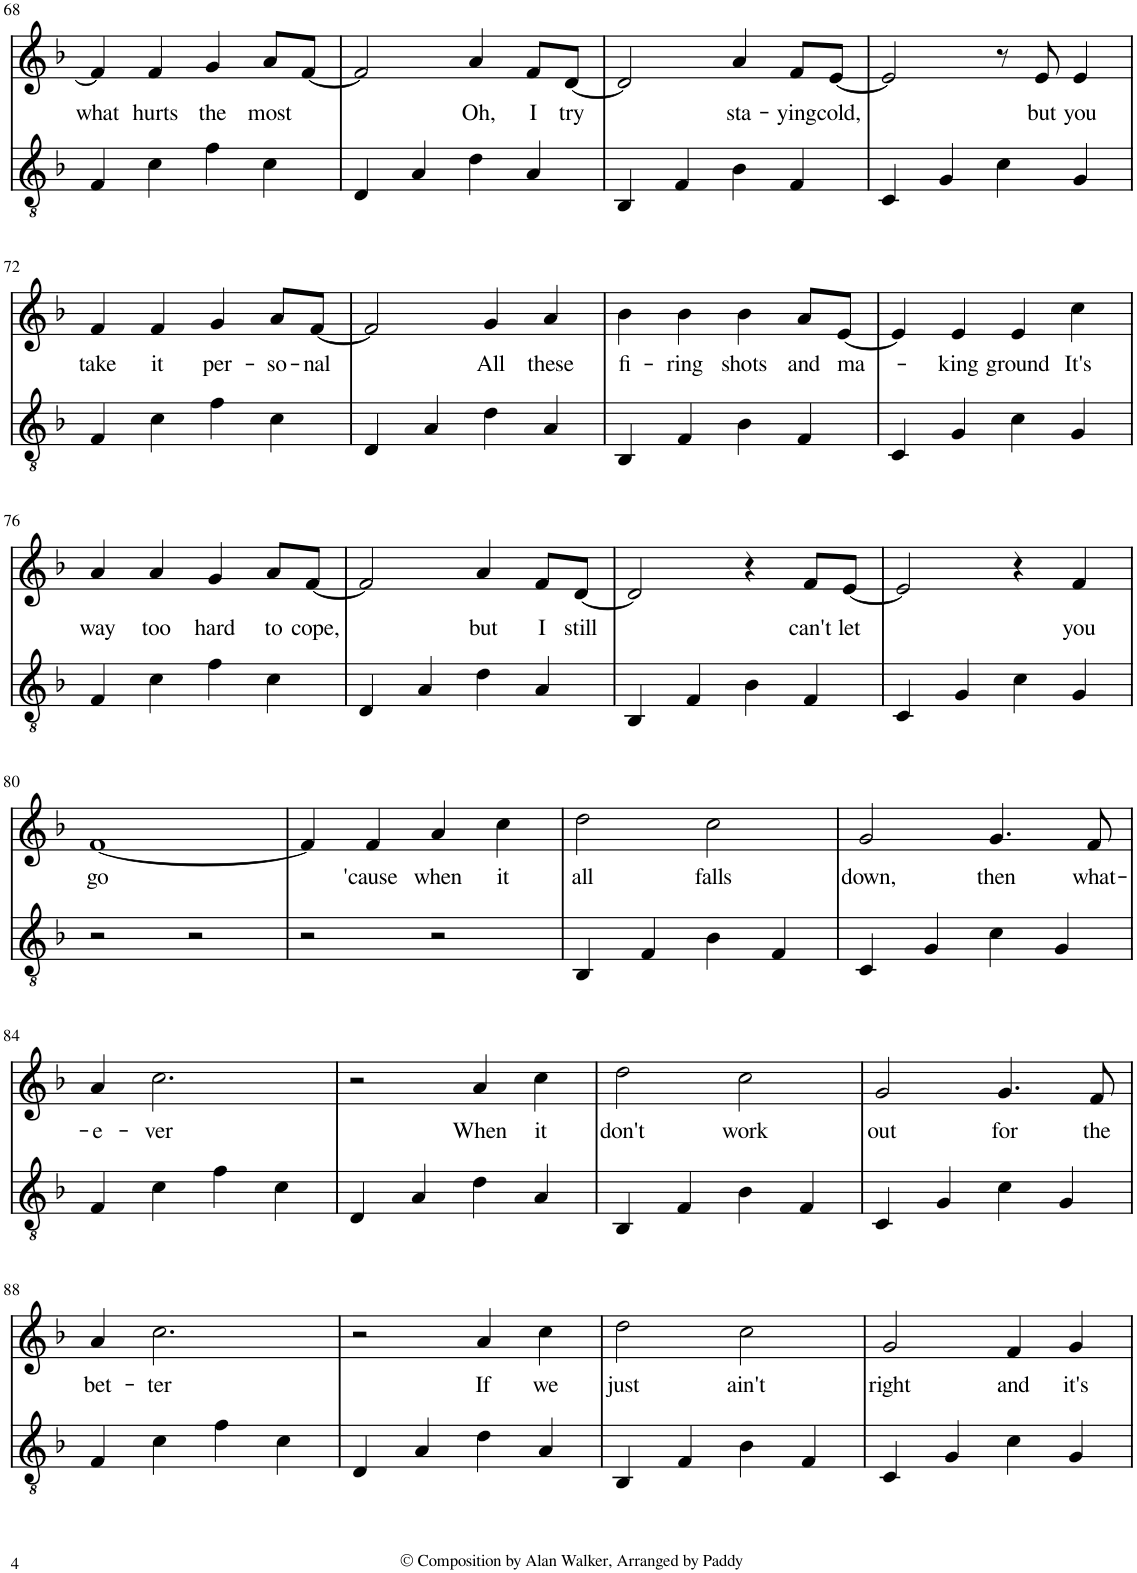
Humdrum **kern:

**kern	**kern	**text
*part2	*part1	*part1
*staff2	*staff1	*staff1
*I"Piano	*I"Piano	*
*I'Pno	*I'Pno	*
!!LO:PB:g=z
*clefGv2	*clefG2	*
*k[b-]	*k[b-]	*
*M4/4	*M4/4	*
=68	=68	=68
!	!	!LO:LY:b
4F/	4f/]	what
!	!	!LO:LY:b
4c\	4f/	hurts
!	!	!LO:LY:b
4f\	4g/	the
!	!	!LO:LY:b
4c\	8a/L	most
.	[8f/J	.
=69	=69	=69
4D/	2f/]	.
4A/	.	.
!	!	!LO:LY:b
4d\	4a/	Oh,
!	!	!LO:LY:b
4A/	8f/L	I
!	!	!LO:LY:b
.	[8d/J	try
=70	=70	=70
4BB-/	2d/]	.
4F/	.	.
!	!	!LO:LY:b
4B-\	4a/	sta-
!	!	!LO:LY:b
4F/	8f/L	-ying
!	!	!LO:LY:b
.	[8e/J	cold,
=71	=71	=71
4C/	2e/]	.
4G/	.	.
4c\	8r	.
!	!	!LO:LY:b
.	8e/	but
!	!	!LO:LY:b
4G/	4e/	you
!!LO:LB:g=z
=72	=72	=72
!	!	!LO:LY:b
4F/	4f/	take
!	!	!LO:LY:b
4c\	4f/	it
!	!	!LO:LY:b
4f\	4g/	per-
!	!	!LO:LY:b
4c\	8a/L	-so-
!	!	!LO:LY:b
.	[8f/J	-nal
=73	=73	=73
4D/	2f/]	.
4A/	.	.
!	!	!LO:LY:b
4d\	4g/	All
!	!	!LO:LY:b
4A/	4a/	these
=74	=74	=74
!	!	!LO:LY:b
4BB-/	4b-\	fi-
!	!	!LO:LY:b
4F/	4b-\	-ring
!	!	!LO:LY:b
4B-\	4b-\	shots
!	!	!LO:LY:b
4F/	8a/L	and
!	!	!LO:LY:b
.	[8e/J	ma-
=75	=75	=75
4C/	4e/]	.
!	!	!LO:LY:b
4G/	4e/	-king
!	!	!LO:LY:b
4c\	4e/	ground
!	!	!LO:LY:b
4G/	4cc\	It's
!!LO:LB:g=z
=76	=76	=76
!	!	!LO:LY:b
4F/	4a/	way
!	!	!LO:LY:b
4c\	4a/	too
!	!	!LO:LY:b
4f\	4g/	hard
!	!	!LO:LY:b
4c\	8a/L	to
!	!	!LO:LY:b
.	[8f/J	cope,
=77	=77	=77
4D/	2f/]	.
4A/	.	.
!	!	!LO:LY:b
4d\	4a/	but
!	!	!LO:LY:b
4A/	8f/L	I
!	!	!LO:LY:b
.	[8d/J	still
=78	=78	=78
4BB-/	2d/]	.
4F/	.	.
4B-\	4r	.
!	!	!LO:LY:b
4F/	8f/L	can't
!	!	!LO:LY:b
.	[8e/J	let
=79	=79	=79
4C/	2e/]	.
4G/	.	.
4c\	4r	.
!	!	!LO:LY:b
4G/	4f/	you
!!LO:LB:g=z
=80	=80	=80
!	!	!LO:LY:b
2r	[1f	go
2r	.	.
=81	=81	=81
2r	4f/]	.
!	!	!LO:LY:b
.	4f/	'cause
!	!	!LO:LY:b
2r	4a/	when
!	!	!LO:LY:b
.	4cc\	it
=82	=82	=82
!	!	!LO:LY:b
4BB-/	2dd\	all
4F/	.	.
!	!	!LO:LY:b
4B-\	2cc\	falls
4F/	.	.
=83	=83	=83
!	!	!LO:LY:b
4C/	2g/	down,
4G/	.	.
!	!	!LO:LY:b
4c\	4.g/	then
4G/	.	.
!	!	!LO:LY:b
.	8f/	what-
!!LO:LB:g=z
=84	=84	=84
!	!	!LO:LY:b
4F/	4a/	-e-
!	!	!LO:LY:b
4c\	2.cc\	-ver
4f\	.	.
4c\	.	.
=85	=85	=85
4D/	2r	.
4A/	.	.
!	!	!LO:LY:b
4d\	4a/	When
!	!	!LO:LY:b
4A/	4cc\	it
=86	=86	=86
!	!	!LO:LY:b
4BB-/	2dd\	don't
4F/	.	.
!	!	!LO:LY:b
4B-\	2cc\	work
4F/	.	.
=87	=87	=87
!	!	!LO:LY:b
4C/	2g/	out
4G/	.	.
!	!	!LO:LY:b
4c\	4.g/	for
4G/	.	.
!	!	!LO:LY:b
.	8f/	the
!!LO:LB:g=z
=88	=88	=88
!	!	!LO:LY:b
4F/	4a/	bet-
!	!	!LO:LY:b
4c\	2.cc\	-ter
4f\	.	.
4c\	.	.
=89	=89	=89
4D/	2r	.
4A/	.	.
!	!	!LO:LY:b
4d\	4a/	If
!	!	!LO:LY:b
4A/	4cc\	we
=90	=90	=90
!	!	!LO:LY:b
4BB-/	2dd\	just
4F/	.	.
!	!	!LO:LY:b
4B-\	2cc\	ain't
4F/	.	.
=91	=91	=91
!	!	!LO:LY:b
4C/	2g/	right
4G/	.	.
!	!	!LO:LY:b
4c\	4f/	and
!	!	!LO:LY:b
4G/	4g/	it's
=	=	=
*-	*-	*-
